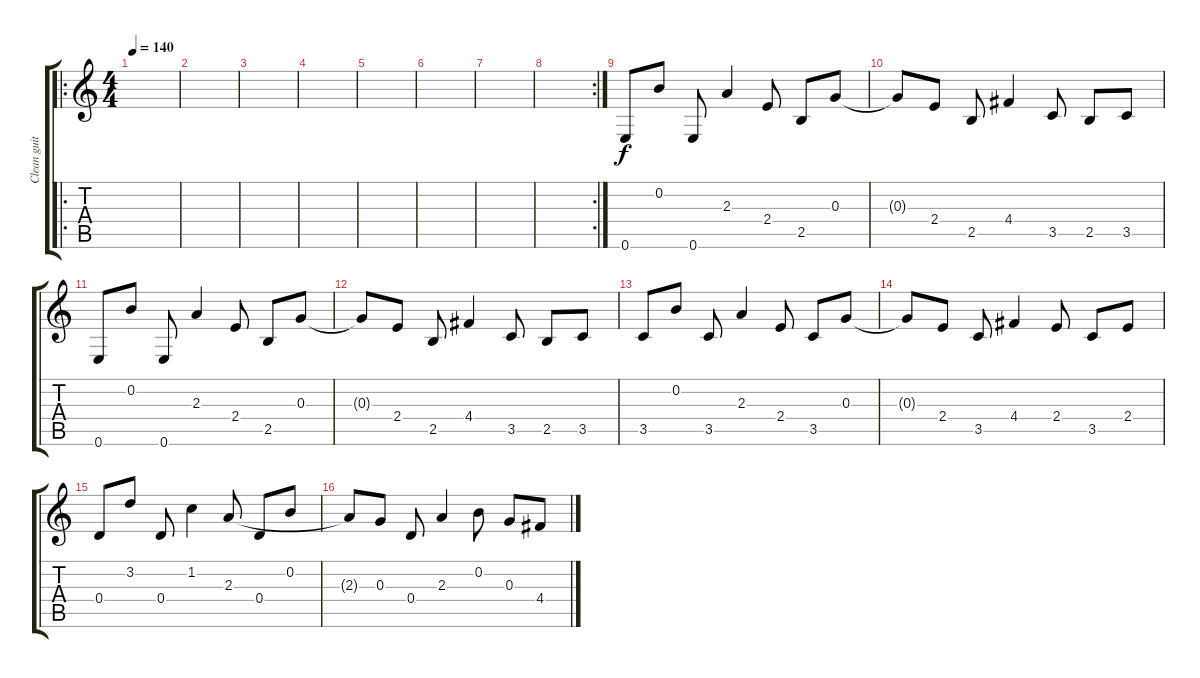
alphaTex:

\track ("Clean guitar" "Clean guit") {instrument electricguitarclean}
\staff {score tabs}
\tuning (E4 B3 G3 D3 A2 E2) {hide}
\ro
\ts (4 4)
\tempo 140
\clef g2
\ks c
|
|
|
|
|
|
|
\rc 2
|
0.6.8 0.2.8 0.6.8 2.3.4 2.4.8 2.5.8 0.3.8 |
0.3{t}.8 2.4.8 2.5.8 4.4.4 3.5.8 2.5.8 3.5.8 |
0.6.8 0.2.8 0.6.8 2.3.4 2.4.8 2.5.8 0.3.8 |
0.3{t}.8 2.4.8 2.5.8 4.4.4 3.5.8 2.5.8 3.5.8 |
3.5.8 0.2.8 3.5.8 2.3.4 2.4.8 3.5.8 0.3.8 |
0.3{t}.8 2.4.8 3.5.8 4.4.4 2.4.8 3.5.8 2.4.8 |
0.4.8 3.2.8 0.4.8 1.2.4 2.3.8 0.4.8 0.2.8 |
2.3{t}.8 0.3.8 0.4.8 2.3.4 0.2.8 0.3.8 4.4.8
